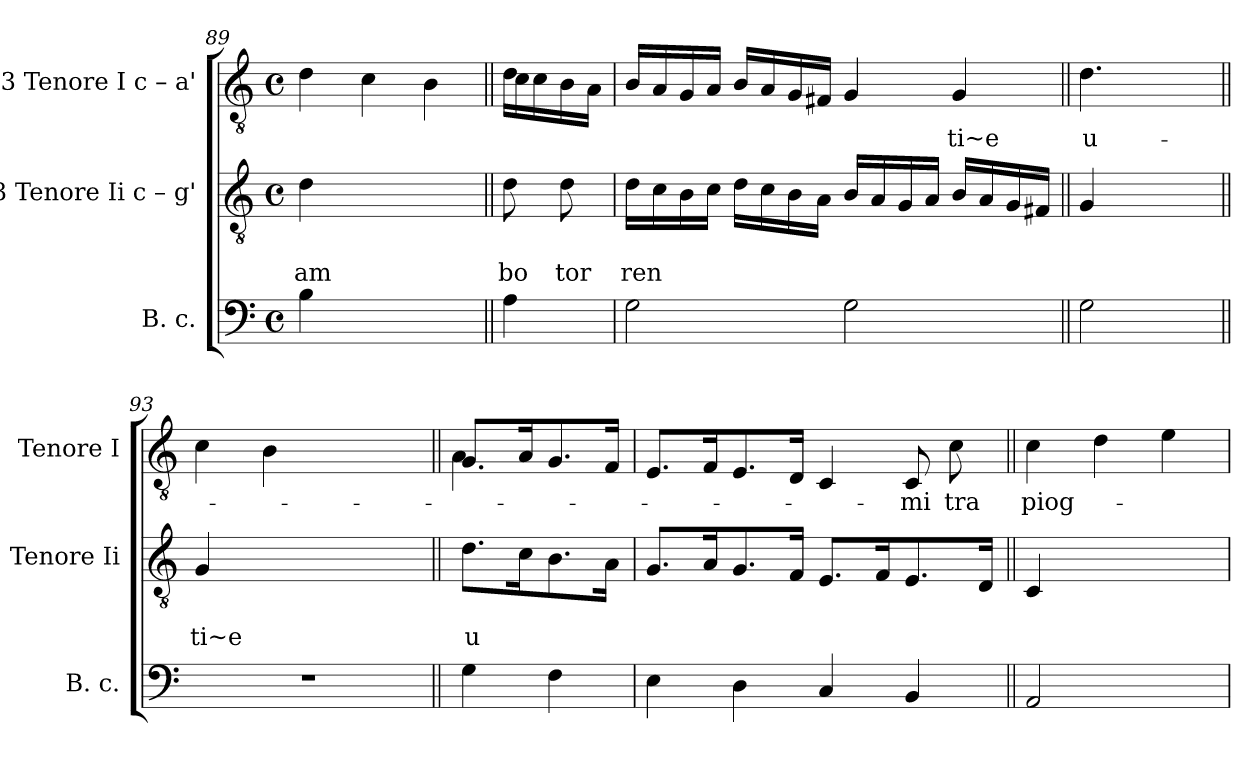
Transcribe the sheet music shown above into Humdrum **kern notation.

**kern	**kern	**text	**text	**kern	**text
*part3	*part2	*part2	*part2	*part1	*part1
*staff3	*staff2	*staff2	*staff2	*staff1	*staff1
*I"B. c.	*I"3 Tenore Ii c – g'	*	*	*I"3 Tenore I c – a'	*
*I'B. c.	*I'Tenore Ii	*	*	*I'Tenore I	*
*clefF4	*clefGv2	*	*	*clefGv2	*
*k[]	*k[]	*	*	*k[]	*
*C:	*C:	*	*	*C:	*
*M4/4	*M4/4	*	*	*M4/4	*
*met(c)	*met(c)	*	*	*met(c)	*
=89	=89	=89	=89	=89	=89
!	!	!	!LO:LY:b	!	!
4B\	4d\	.	am	4d\	.
2ryy	2ryy	.	.	4c\	.
.	.	.	.	4B\	.
=90||	=90||	=90||	=90||	=90||	=90||
!	!	!	!LO:LY:b	!	!
*	*	*	*	*^	*
4A\	8d\	.	bo	16d\LL	4c\	.
.	.	.	.	16c\	.	.
!	!	!	!LO:LY:b	!	!	!
.	8d\	.	tor	16B\	.	.
.	.	.	.	16A\JJ	.	.
*	*	*	*	*v	*v	*
!!LO:LB:g=z
=91	=91	=91	=91	=91	=91
!	!	!	!LO:LY:b	!	!
2G\	16d\LL	.	ren	16B/LL	.
.	16c\	.	.	16A/	.
.	16B\	.	.	16G/	.
.	16c\JJ	.	.	16A/JJ	.
.	16d\LL	.	.	16B/LL	.
.	16c\	.	.	16A/	.
.	16B\	.	.	16G/	.
.	16A\JJ	.	.	16F#X/JJ	.
2G\	16B/LL	.	.	4G/	.
.	16A/	.	.	.	.
.	16G/	.	.	.	.
.	16A/JJ	.	.	.	.
!	!	!	!	!	!LO:LY:b
.	16B/LL	.	.	4G/	ti~e
.	16A/	.	.	.	.
.	16G/	.	.	.	.
.	16F#X/JJ	.	.	.	.
=92||	=92||	=92||	=92||	=92||	=92||
!	!	!	!	!	!LO:LY:b
2G\	4G/	.	.	4.d\	u-
.	4ryy	.	.	.	.
.	.	.	.	8ryy	.
=93||	=93||	=93||	=93||	=93||	=93||
!	!	!	!LO:LY:b	!	!
1r	4G/	.	ti~e	4c\	.
.	2.ryy	.	.	4B\	.
.	.	.	.	2ryy	.
=94||	=94||	=94||	=94||	=94||	=94||
!	!	!	!LO:LY:b	!	!
*	*	*	*	*^	*
4G\	8.d\L	.	u	8.G/L	4A\	.
.	16c\k	.	.	16A/k	.	.
4F\	8.B\	.	.	8.G/	4ryy	.
.	16A\Jk	.	.	16F/Jk	.	.
*	*	*	*	*v	*v	*
=95	=95	=95	=95	=95	=95
4E\	8.G/L	.	.	8.E/L	.
.	16A/k	.	.	16F/k	.
4D\	8.G/	.	.	8.E/	.
.	16F/Jk	.	.	16D/Jk	.
4C/	8.E/L	.	.	4C/	.
.	16F/k	.	.	.	.
!	!	!	!	!	!LO:LY:b
4BB/	8.E/	.	.	8C/	-mi
!	!	!	!	!	!LO:LY:b
.	.	.	.	8c\	tra
.	16D/Jk	.	.	.	.
=96||	=96||	=96||	=96||	=96||	=96||
!	!	!	!	!	!LO:LY:b
2AA/	4C/	.	.	4c\	piog-
.	2ryy	.	.	4d\	.
4ryy	.	.	.	4e\	.
=	=	=	=	=	=
*-	*-	*-	*-	*-	*-
